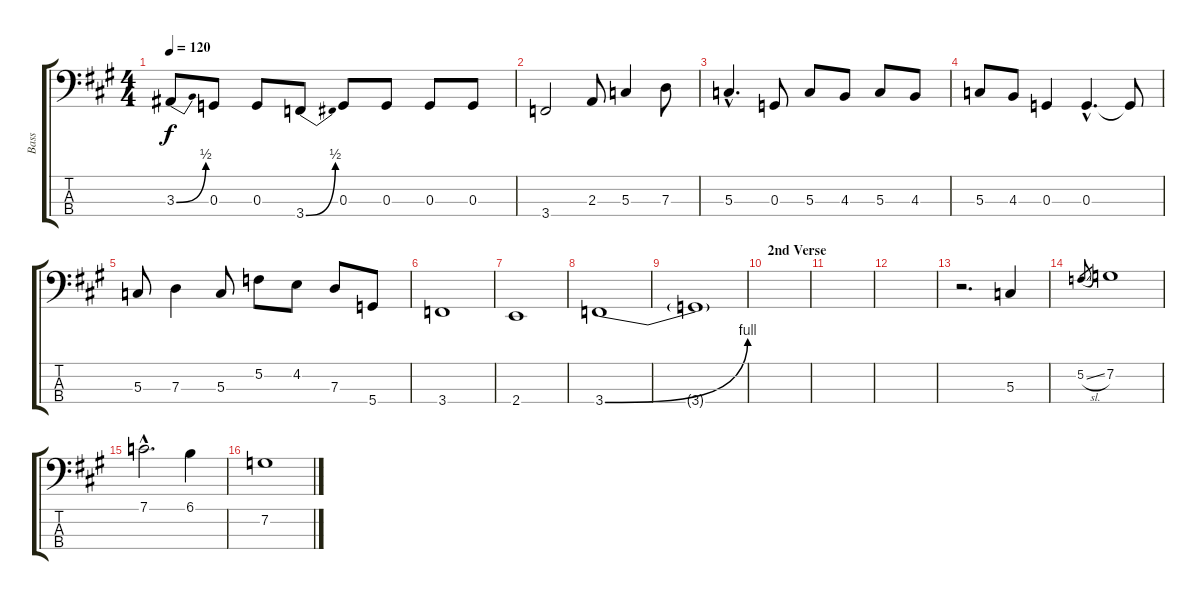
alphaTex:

\track ("Bass" "Bass") {instrument electricbassfinger}
\staff {score tabs}
\tuning (F2 C2 G1 D1) {hide}
\ts (4 4)
\tempo 120
\clef f4
\ks a
3.3{be (bend 0 0 60 2)}.8{dy f} 0.3.8 0.3.8 3.4{be (bend 0 0 60 2)}.8 0.3.8 0.3.8 0.3.8 0.3.8 |
3.4.2 2.3.8 5.3.4 7.3.8 |
5.3{hac}.4{d} 0.3.8 5.3.8 4.3.8 5.3.8 4.3.8 |
5.3.8 4.3.8 0.3.4 0.3{hac}.4{d} 0.3{t}.8 |
5.3.8 7.3.4 5.3.8 5.2.8 4.2.8 7.3.8 5.4.8 |
3.4.1 |
2.4.1 |
3.4{be (bend 0 0 60 4)}.1 |
3.4{t}.1 |
\section ("" "2nd Verse")
|
|
|
r.2{d} 5.3.4 |
5.2{sl}.8{gr} 7.2.1 |
7.1{hac}.2{d} 6.1.4 |
7.2.1
